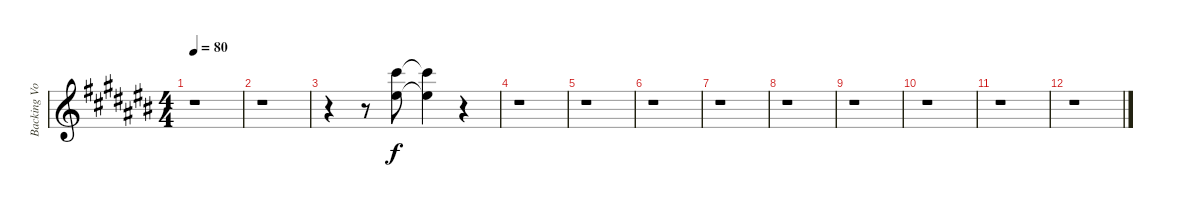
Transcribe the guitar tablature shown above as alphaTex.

\track ("Backing Vocals 3" "Backing Vo") {instrument voiceoohs}
\staff {score}
\tuning (E5 B4 G4 D4 A3 E3) {hide}
\ts (4 4)
\tempo 80
\clef g2
\ks c#
r.1{dy f} |
r.1 |
r.4 r.8 (1.1 14.2).8{balance 13} (1.1{t} 14.2{t}).4 r.4 |
r.1 |
r.1 |
r.1 |
r.1 |
r.1 |
r.1 |
r.1 |
r.1 |
r.1
